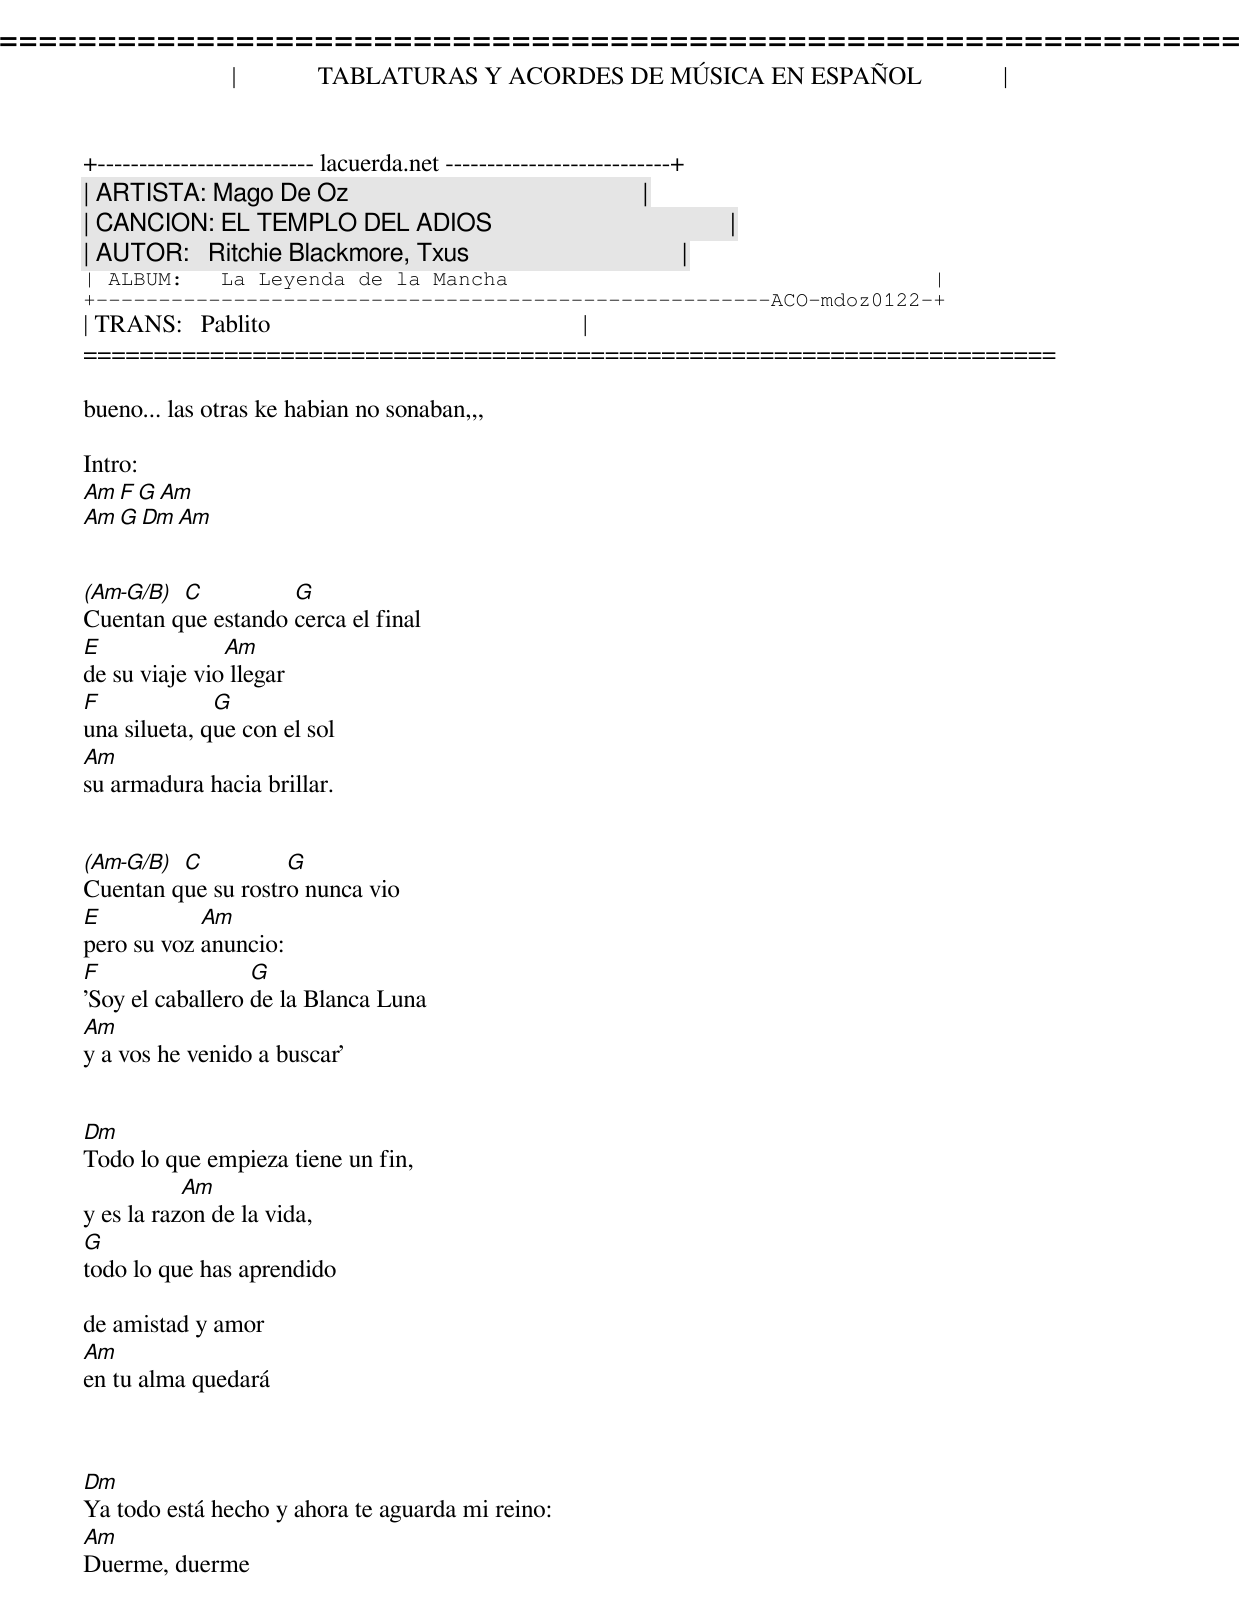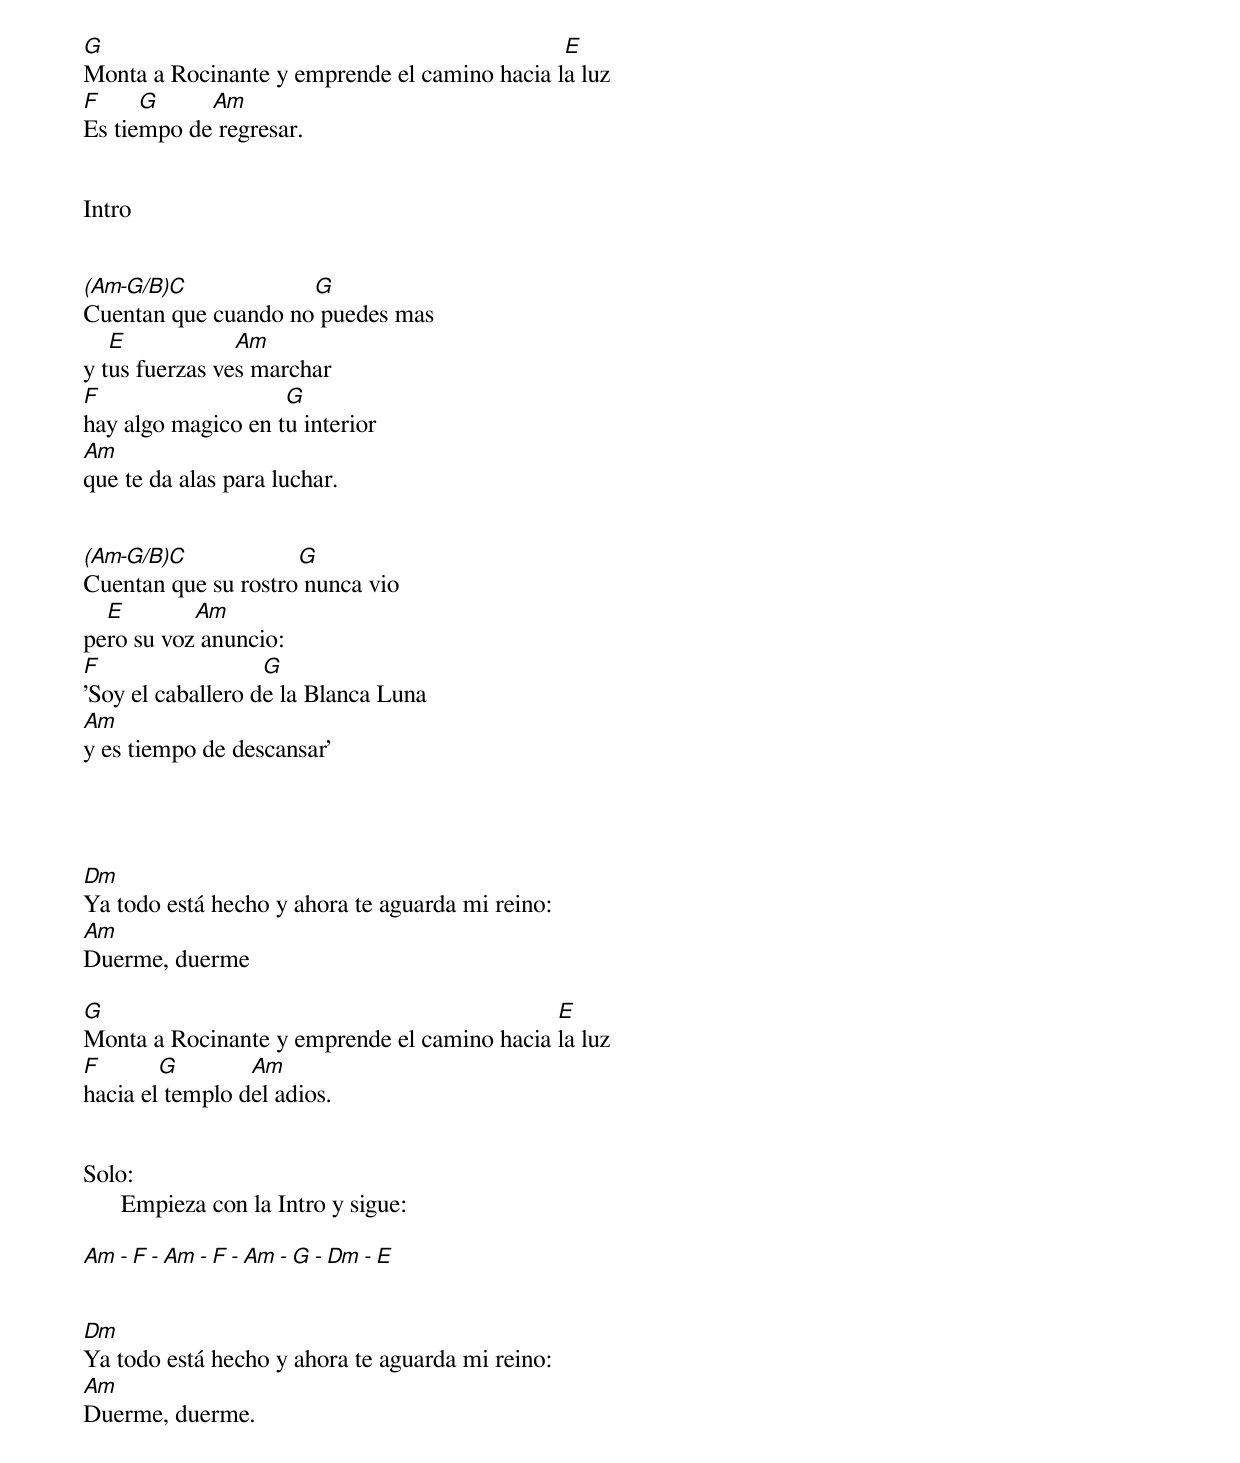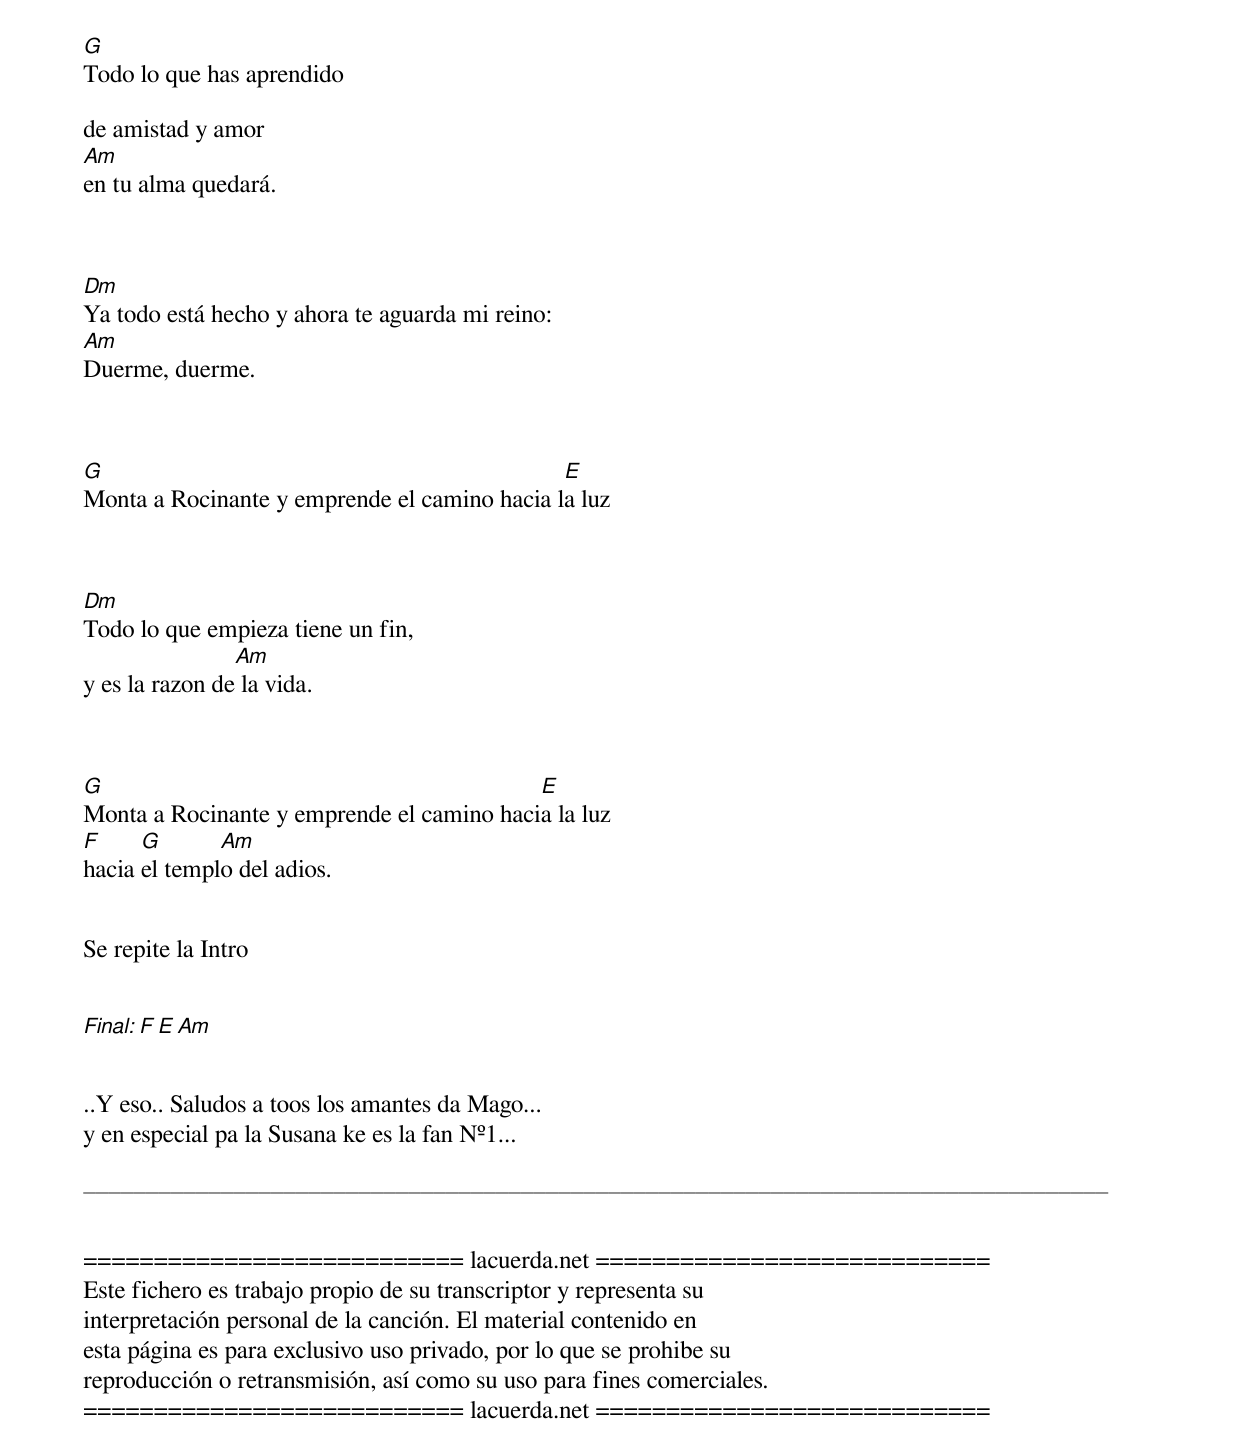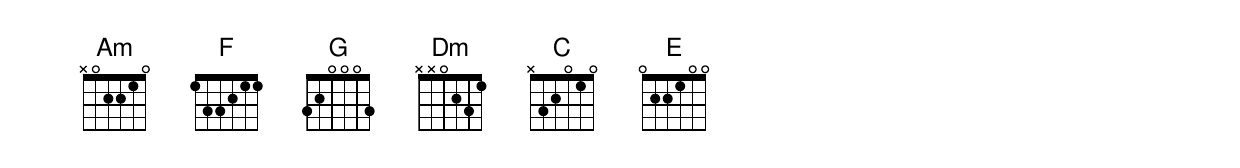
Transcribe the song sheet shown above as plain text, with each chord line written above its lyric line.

=====================================================================
|             TABLATURAS Y ACORDES DE MÚSICA EN ESPAÑOL             |
+-------------------------- lacuerda.net ---------------------------+
| ARTISTA: Mago De Oz                                               |
| CANCION: EL TEMPLO DEL ADIOS                                      |
| AUTOR:   Ritchie Blackmore, Txus                                  |
| ALBUM:   La Leyenda de la Mancha                                  |
+------------------------------------------------------ACO-mdoz0122-+
| TRANS:   Pablito                                                  |
=====================================================================

bueno... las otras ke habian no sonaban,,,

Intro:
Am    F    G    Am
Am    G    Dm  Am


(Am-G/B) C          G
Cuentan que estando cerca el final
E              Am
de su viaje vio llegar
F             G
una silueta, que con el sol
Am
su armadura hacia brillar.


(Am-G/B) C          G
Cuentan que su rostro nunca vio
E           Am
pero su voz anuncio:
F                 G
'Soy el caballero de la Blanca Luna
Am
y a vos he venido a buscar'


Dm
Todo lo que empieza tiene un fin,
           Am
y es la razon de la vida,
G
todo lo que has aprendido

de amistad y amor
Am
en tu alma quedará



Dm
Ya todo está hecho y ahora te aguarda mi reino:
Am
Duerme, duerme

G                                             E
Monta a Rocinante y emprende el camino hacia la luz
F     G     Am
Es tiempo de regresar.


Intro


(Am-G/B)C            G
Cuentan que cuando no puedes mas
   E            Am
y tus fuerzas ves marchar
F                   G
hay algo magico en tu interior
Am
que te da alas para luchar.


(Am-G/B)C            G
Cuentan que su rostro nunca vio
  E        Am
pero su voz anuncio:
F                  G
'Soy el caballero de la Blanca Luna
Am
y es tiempo de descansar'




Dm
Ya todo está hecho y ahora te aguarda mi reino:
Am
Duerme, duerme

G                                            E
Monta a Rocinante y emprende el camino hacia la luz
F       G        Am
hacia el templo del adios.


Solo:
      Empieza con la Intro y sigue:

      Am - F - Am - F - Am - G - Dm - E


Dm
Ya todo está hecho y ahora te aguarda mi reino:
Am
Duerme, duerme.



G
Todo lo que has aprendido

de amistad y amor
Am
en tu alma quedará.



Dm
Ya todo está hecho y ahora te aguarda mi reino:
Am
Duerme, duerme.



G                                             E
Monta a Rocinante y emprende el camino hacia la luz



Dm
Todo lo que empieza tiene un fin,
                Am
y es la razon de la vida.



G                                          E
Monta a Rocinante y emprende el camino hacia la luz
F     G       Am
hacia el templo del adios.


Se repite la Intro


Final: F   E   Am


..Y eso.. Saludos a toos los amantes da Mago...
y en especial pa la Susana ke es la fan Nº1...

__________________________________________________________________________________


=========================== lacuerda.net ============================
Este fichero es trabajo propio de su transcriptor y representa su
interpretación personal de la canción. El material contenido en
esta página es para exclusivo uso privado, por lo que se prohibe su
reproducción o retransmisión, así como su uso para fines comerciales.
=========================== lacuerda.net ============================
